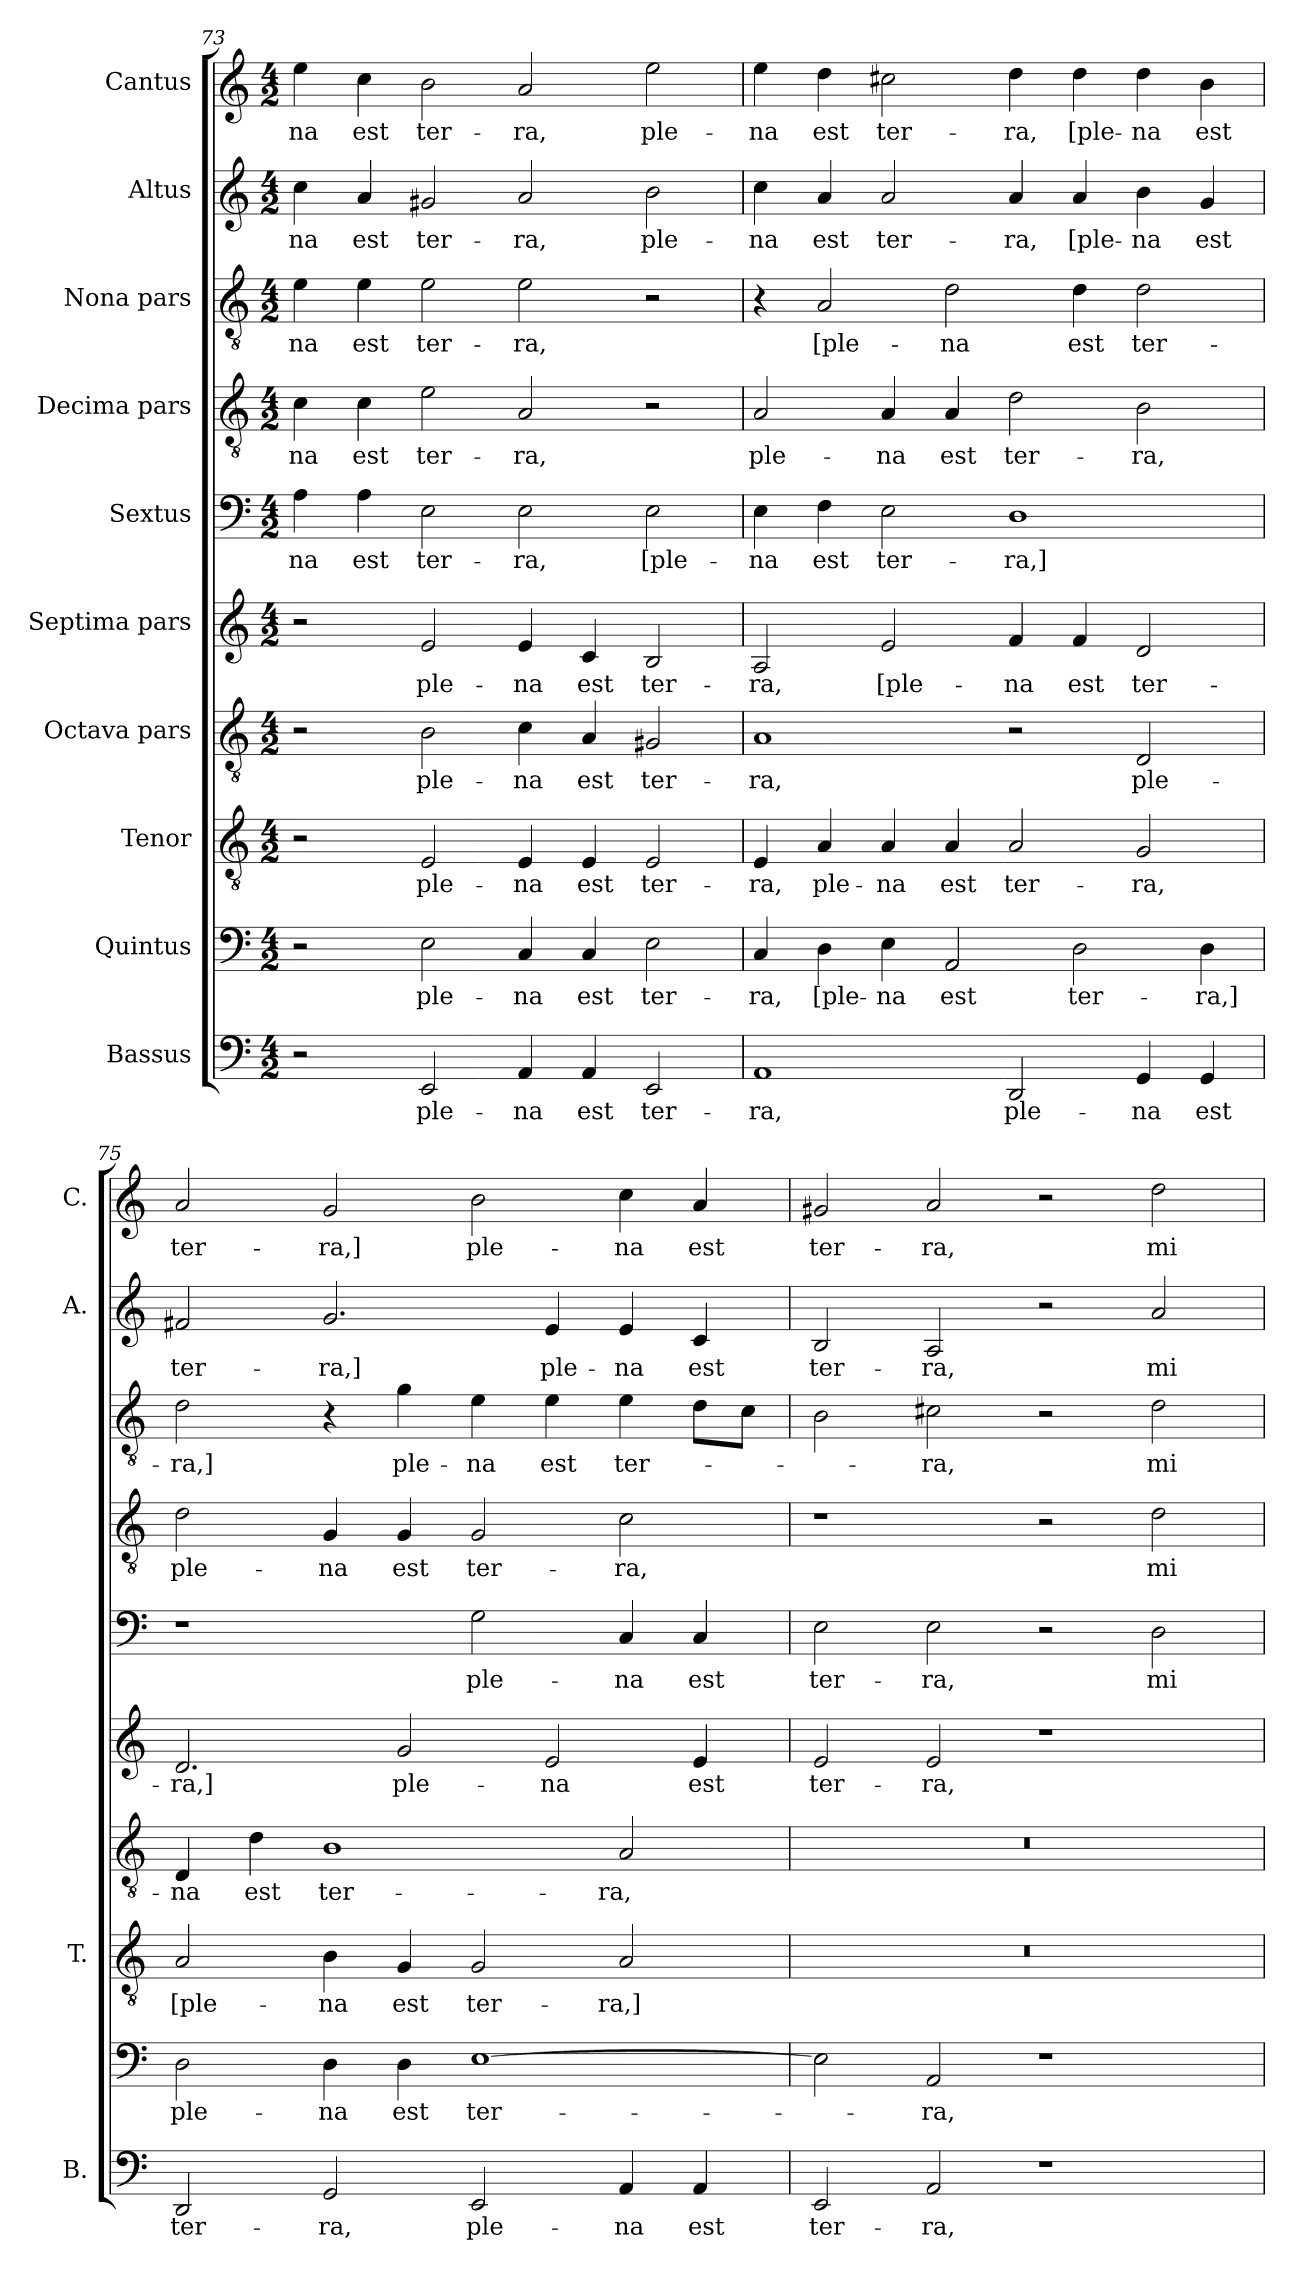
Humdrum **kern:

**kern	**text	**kern	**text	**kern	**text	**kern	**text	**kern	**text	**kern	**text	**kern	**text	**kern	**text	**kern	**text	**kern	**text
*part10	*part10	*part9	*part9	*part8	*part8	*part7	*part7	*part6	*part6	*part5	*part5	*part4	*part4	*part3	*part3	*part2	*part2	*part1	*part1
*staff10	*staff10	*staff9	*staff9	*staff8	*staff8	*staff7	*staff7	*staff6	*staff6	*staff5	*staff5	*staff4	*staff4	*staff3	*staff3	*staff2	*staff2	*staff1	*staff1
*I"Bassus	*	*I"Quintus	*	*I"Tenor	*	*I"Octava pars	*	*I"Septima pars	*	*I"Sextus	*	*I"Decima pars	*	*I"Nona pars	*	*I"Altus	*	*I"Cantus	*
*I'B.	*	*	*	*I'T.	*	*	*	*	*	*	*	*	*	*	*	*I'A.	*	*I'C.	*
*clefF4	*	*clefF4	*	*clefGv2	*	*clefGv2	*	*clefG2	*	*clefF4	*	*clefGv2	*	*clefGv2	*	*clefG2	*	*clefG2	*
*	*	*	*	*ITrd7c12	*	*ITrd7c12	*	*	*	*	*	*ITrd7c12	*	*ITrd7c12	*	*	*	*	*
*k[]	*	*k[]	*	*k[]	*	*k[]	*	*k[]	*	*k[]	*	*k[]	*	*k[]	*	*k[]	*	*k[]	*
*a:	*	*a:	*	*a:	*	*a:	*	*a:	*	*a:	*	*a:	*	*a:	*	*a:	*	*a:	*
*M4/2	*	*M4/2	*	*M4/2	*	*M4/2	*	*M4/2	*	*M4/2	*	*M4/2	*	*M4/2	*	*M4/2	*	*M4/2	*
=73	=73	=73	=73	=73	=73	=73	=73	=73	=73	=73	=73	=73	=73	=73	=73	=73	=73	=73	=73
!	!	!	!	!	!	!	!	!	!	!	!LO:LY:b	!	!LO:LY:b	!	!LO:LY:b	!	!LO:LY:b	!	!LO:LY:b
2r	.	2r	.	2r	.	2r	.	2r	.	4A\	-na	4C\	-na	4E\	-na	4cc\	-na	4ee\	-na
!	!	!	!	!	!	!	!	!	!	!	!LO:LY:b	!	!LO:LY:b	!	!LO:LY:b	!	!LO:LY:b	!	!LO:LY:b
.	.	.	.	.	.	.	.	.	.	4A\	est	4C\	est	4E\	est	4a/	est	4cc\	est
!	!LO:LY:b	!	!LO:LY:b	!	!LO:LY:b	!	!LO:LY:b	!	!LO:LY:b	!	!LO:LY:b	!	!LO:LY:b	!	!LO:LY:b	!	!LO:LY:b	!	!LO:LY:b
2EE/	ple-	2E\	ple-	2EE/	ple-	2BB\	ple-	2e/	ple-	2E\	ter-	2E\	ter-	2E\	ter-	2g#X/	ter-	2b\	ter-
!	!LO:LY:b	!	!LO:LY:b	!	!LO:LY:b	!	!LO:LY:b	!	!LO:LY:b	!	!LO:LY:b	!	!LO:LY:b	!	!LO:LY:b	!	!LO:LY:b	!	!LO:LY:b
4AA/	-na	4C/	-na	4EE/	-na	4C\	-na	4e/	-na	2E\	-ra,	2AA/	-ra,	2E\	-ra,	2a/	-ra,	2a/	-ra,
!	!LO:LY:b	!	!LO:LY:b	!	!LO:LY:b	!	!LO:LY:b	!	!LO:LY:b	!	!	!	!	!	!	!	!	!	!
4AA/	est	4C/	est	4EE/	est	4AA/	est	4c/	est	.	.	.	.	.	.	.	.	.	.
!	!LO:LY:b	!	!LO:LY:b	!	!LO:LY:b	!	!LO:LY:b	!	!LO:LY:b	!	!LO:LY:b	!	!	!	!	!	!LO:LY:b	!	!LO:LY:b
2EE/	ter-	2E\	ter-	2EE/	ter-	2GG#X/	ter-	2B/	ter-	2E\	[ple-	2r	.	2r	.	2b\	ple-	2ee\	ple-
!!LO:PB:g=z
=74	=74	=74	=74	=74	=74	=74	=74	=74	=74	=74	=74	=74	=74	=74	=74	=74	=74	=74	=74
!	!LO:LY:b	!	!LO:LY:b	!	!LO:LY:b	!	!LO:LY:b	!	!LO:LY:b	!	!LO:LY:b	!	!LO:LY:b	!	!	!	!LO:LY:b	!	!LO:LY:b
1AA	-ra,	4C/	-ra,	4EE/	-ra,	1AA	-ra,	2A/	-ra,	4E\	-na	2AA/	ple-	4r	.	4cc\	-na	4ee\	-na
!	!	!	!LO:LY:b	!	!LO:LY:b	!	!	!	!	!	!LO:LY:b	!	!	!	!LO:LY:b	!	!LO:LY:b	!	!LO:LY:b
.	.	4D\	[ple-	4AA/	ple-	.	.	.	.	4F\	est	.	.	2AA/	[ple-	4a/	est	4dd\	est
!	!	!	!LO:LY:b	!	!LO:LY:b	!	!	!	!LO:LY:b	!	!LO:LY:b	!	!LO:LY:b	!	!	!	!LO:LY:b	!	!LO:LY:b
.	.	4E\	-na	4AA/	-na	.	.	2e/	[ple-	2E\	ter-	4AA/	-na	.	.	2a/	ter-	2cc#X\	ter-
!	!	!	!LO:LY:b	!	!LO:LY:b	!	!	!	!	!	!	!	!LO:LY:b	!	!LO:LY:b	!	!	!	!
.	.	2AA/	est	4AA/	est	.	.	.	.	.	.	4AA/	est	2D\	-na	.	.	.	.
!	!LO:LY:b	!	!	!	!LO:LY:b	!	!	!	!LO:LY:b	!	!LO:LY:b	!	!LO:LY:b	!	!	!	!LO:LY:b	!	!LO:LY:b
2DD/	ple-	.	.	2AA/	ter-	2r	.	4f/	-na	1D	-ra,]	2D\	ter-	.	.	4a/	-ra,	4dd\	-ra,
!	!	!	!LO:LY:b	!	!	!	!	!	!LO:LY:b	!	!	!	!	!	!LO:LY:b	!	!LO:LY:b	!	!LO:LY:b
.	.	2D\	ter-	.	.	.	.	4f/	est	.	.	.	.	4D\	est	4a/	[ple-	4dd\	[ple-
!	!LO:LY:b	!	!	!	!LO:LY:b	!	!LO:LY:b	!	!LO:LY:b	!	!	!	!LO:LY:b	!	!LO:LY:b	!	!LO:LY:b	!	!LO:LY:b
4GG/	-na	.	.	2GG/	-ra,	2DD/	ple-	2d/	ter-	.	.	2BB\	-ra,	2D\	ter-	4b\	-na	4dd\	-na
!	!LO:LY:b	!	!LO:LY:b	!	!	!	!	!	!	!	!	!	!	!	!	!	!LO:LY:b	!	!LO:LY:b
4GG/	est	4D\	-ra,]	.	.	.	.	.	.	.	.	.	.	.	.	4g/	est	4b\	est
=75	=75	=75	=75	=75	=75	=75	=75	=75	=75	=75	=75	=75	=75	=75	=75	=75	=75	=75	=75
!	!LO:LY:b	!	!LO:LY:b	!	!LO:LY:b	!	!LO:LY:b	!	!LO:LY:b	!	!	!	!LO:LY:b	!	!LO:LY:b	!	!LO:LY:b	!	!LO:LY:b
2DD/	ter-	2D\	ple-	2AA/	[ple-	4DD/	-na	2.d/	-ra,]	1r	.	2D\	ple-	2D\	-ra,]	2f#X/	ter-	2a/	ter-
!	!	!	!	!	!	!	!LO:LY:b	!	!	!	!	!	!	!	!	!	!	!	!
.	.	.	.	.	.	4D\	est	.	.	.	.	.	.	.	.	.	.	.	.
!	!LO:LY:b	!	!LO:LY:b	!	!LO:LY:b	!	!LO:LY:b	!	!	!	!	!	!LO:LY:b	!	!	!	!LO:LY:b	!	!LO:LY:b
2GG/	-ra,	4D\	-na	4BB\	-na	1BB	ter-	.	.	.	.	4GG/	-na	4r	.	2.g/	-ra,]	2g/	-ra,]
!	!	!	!LO:LY:b	!	!LO:LY:b	!	!	!	!LO:LY:b	!	!	!	!LO:LY:b	!	!LO:LY:b	!	!	!	!
.	.	4D\	est	4GG/	est	.	.	2g/	ple-	.	.	4GG/	est	4G\	ple-	.	.	.	.
!	!LO:LY:b	!	!LO:LY:b	!	!LO:LY:b	!	!	!	!	!	!LO:LY:b	!	!LO:LY:b	!	!LO:LY:b	!	!	!	!LO:LY:b
2EE/	ple-	[>1E	ter-	2GG/	ter-	.	.	.	.	2G\	ple-	2GG/	ter-	4E\	-na	.	.	2b\	ple-
!	!	!	!	!	!	!	!	!	!LO:LY:b	!	!	!	!	!	!LO:LY:b	!	!LO:LY:b	!	!
.	.	.	.	.	.	.	.	2e/	-na	.	.	.	.	4E\	est	4e/	ple-	.	.
!	!LO:LY:b	!	!	!	!LO:LY:b	!	!LO:LY:b	!	!	!	!LO:LY:b	!	!LO:LY:b	!	!LO:LY:b	!	!LO:LY:b	!	!LO:LY:b
4AA/	-na	.	.	2AA/	-ra,]	2AA/	-ra,	.	.	4C/	-na	2C\	-ra,	4E\	ter-	4e/	-na	4cc\	-na
!	!LO:LY:b	!	!	!	!	!	!	!	!LO:LY:b	!	!LO:LY:b	!	!	!	!	!	!LO:LY:b	!	!LO:LY:b
4AA/	est	.	.	.	.	.	.	4e/	est	4C/	est	.	.	8D\L	.	4c/	est	4a/	est
.	.	.	.	.	.	.	.	.	.	.	.	.	.	8C\J	.	.	.	.	.
=76	=76	=76	=76	=76	=76	=76	=76	=76	=76	=76	=76	=76	=76	=76	=76	=76	=76	=76	=76
!	!LO:LY:b	!	!	!LO:N:vis=1	!	!LO:N:vis=1	!	!	!LO:LY:b	!	!LO:LY:b	!	!	!	!	!	!LO:LY:b	!	!LO:LY:b
2EE/	ter-	2E\]	.	0r	.	0r	.	2e/	ter-	2E\	ter-	1r	.	2BB\	.	2B/	ter-	2g#X/	ter-
!	!LO:LY:b	!	!LO:LY:b	!	!	!	!	!	!LO:LY:b	!	!LO:LY:b	!	!	!	!LO:LY:b	!	!LO:LY:b	!	!LO:LY:b
2AA/	-ra,	2AA/	-ra,	.	.	.	.	2e/	-ra,	2E\	-ra,	.	.	2C#X\	-ra,	2A/	-ra,	2a/	-ra,
1r	.	1r	.	.	.	.	.	1r	.	2r	.	2r	.	2r	.	2r	.	2r	.
!	!	!	!	!	!	!	!	!	!	!	!LO:LY:b	!	!LO:LY:b	!	!LO:LY:b	!	!LO:LY:b	!	!LO:LY:b
.	.	.	.	.	.	.	.	.	.	2D\	mi-	2D\	mi-	2D\	mi-	2a/	mi-	2dd\	mi-
=	=	=	=	=	=	=	=	=	=	=	=	=	=	=	=	=	=	=	=
*-	*-	*-	*-	*-	*-	*-	*-	*-	*-	*-	*-	*-	*-	*-	*-	*-	*-	*-	*-
